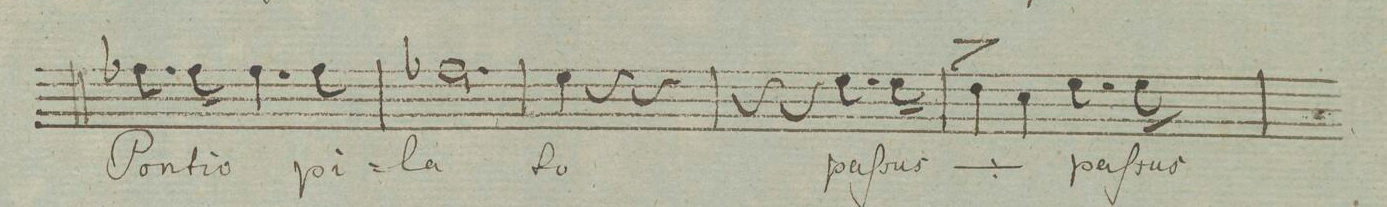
**kern	**text	**dynam
*I"Soprano. Tutti.	*	*
*clefC1	*	*
*k[b-e-a-]	*	*
*met(c|)	*	*
*M3/4	*	*
8.dd-X\	Pon-	.
16dd-\	-ti-	.
4.dd-\	-o	.
8dd-\	Pi-	.
=106	=106	=106
2.dd-X\	-la-	.
=107	=107	=107
4cc\	-to.	.
4r	.	.
4r	.	.
=108	=108	=108
4r	.	.
4r	.	.
8.cc\	pas-	.
16cc\	-sus	.
=109	=109	=109
*	*ij	*
4b-\^	pas-	.
4a-\	-sus	.
*	*Xij	*
8.cc\	pas-	.
16cc\	-sus	.
=110	=110	=110
*-	*-	*-
